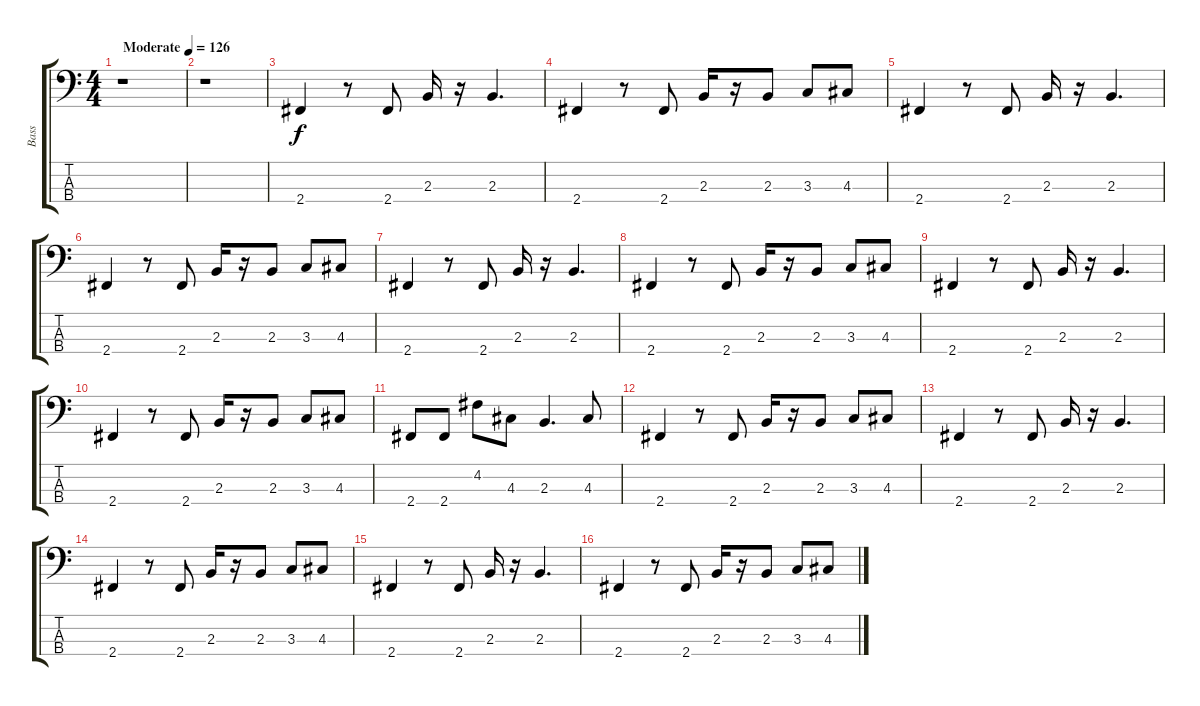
\track ("Bass" "Bass") {instrument electricbassfinger}
\staff {score tabs}
\tuning (G2 D2 A1 E1) {hide}
\ts (4 4)
\tempo (126 "Moderate")
\clef f4
\ks c
r.1{dy f instrument electricbassfinger} |
r.1 |
2.4.4 r.8 2.4.8 2.3.16 r.16 2.3.4{d} |
2.4.4 r.8 2.4.8 2.3.16 r.16 2.3.8 3.3.8 4.3.8 |
2.4.4 r.8 2.4.8 2.3.16 r.16 2.3.4{d} |
2.4.4 r.8 2.4.8 2.3.16 r.16 2.3.8 3.3.8 4.3.8 |
2.4.4 r.8 2.4.8 2.3.16 r.16 2.3.4{d} |
2.4.4 r.8 2.4.8 2.3.16 r.16 2.3.8 3.3.8 4.3.8 |
2.4.4 r.8 2.4.8 2.3.16 r.16 2.3.4{d} |
2.4.4 r.8 2.4.8 2.3.16 r.16 2.3.8 3.3.8 4.3.8 |
2.4.8 2.4.8 4.2.8 4.3.8 2.3.4{d} 4.3.8 |
2.4.4 r.8 2.4.8 2.3.16 r.16 2.3.8 3.3.8 4.3.8 |
2.4.4 r.8 2.4.8 2.3.16 r.16 2.3.4{d} |
2.4.4 r.8 2.4.8 2.3.16 r.16 2.3.8 3.3.8 4.3.8 |
2.4.4 r.8 2.4.8 2.3.16 r.16 2.3.4{d} |
2.4.4 r.8 2.4.8 2.3.16 r.16 2.3.8 3.3.8 4.3.8
